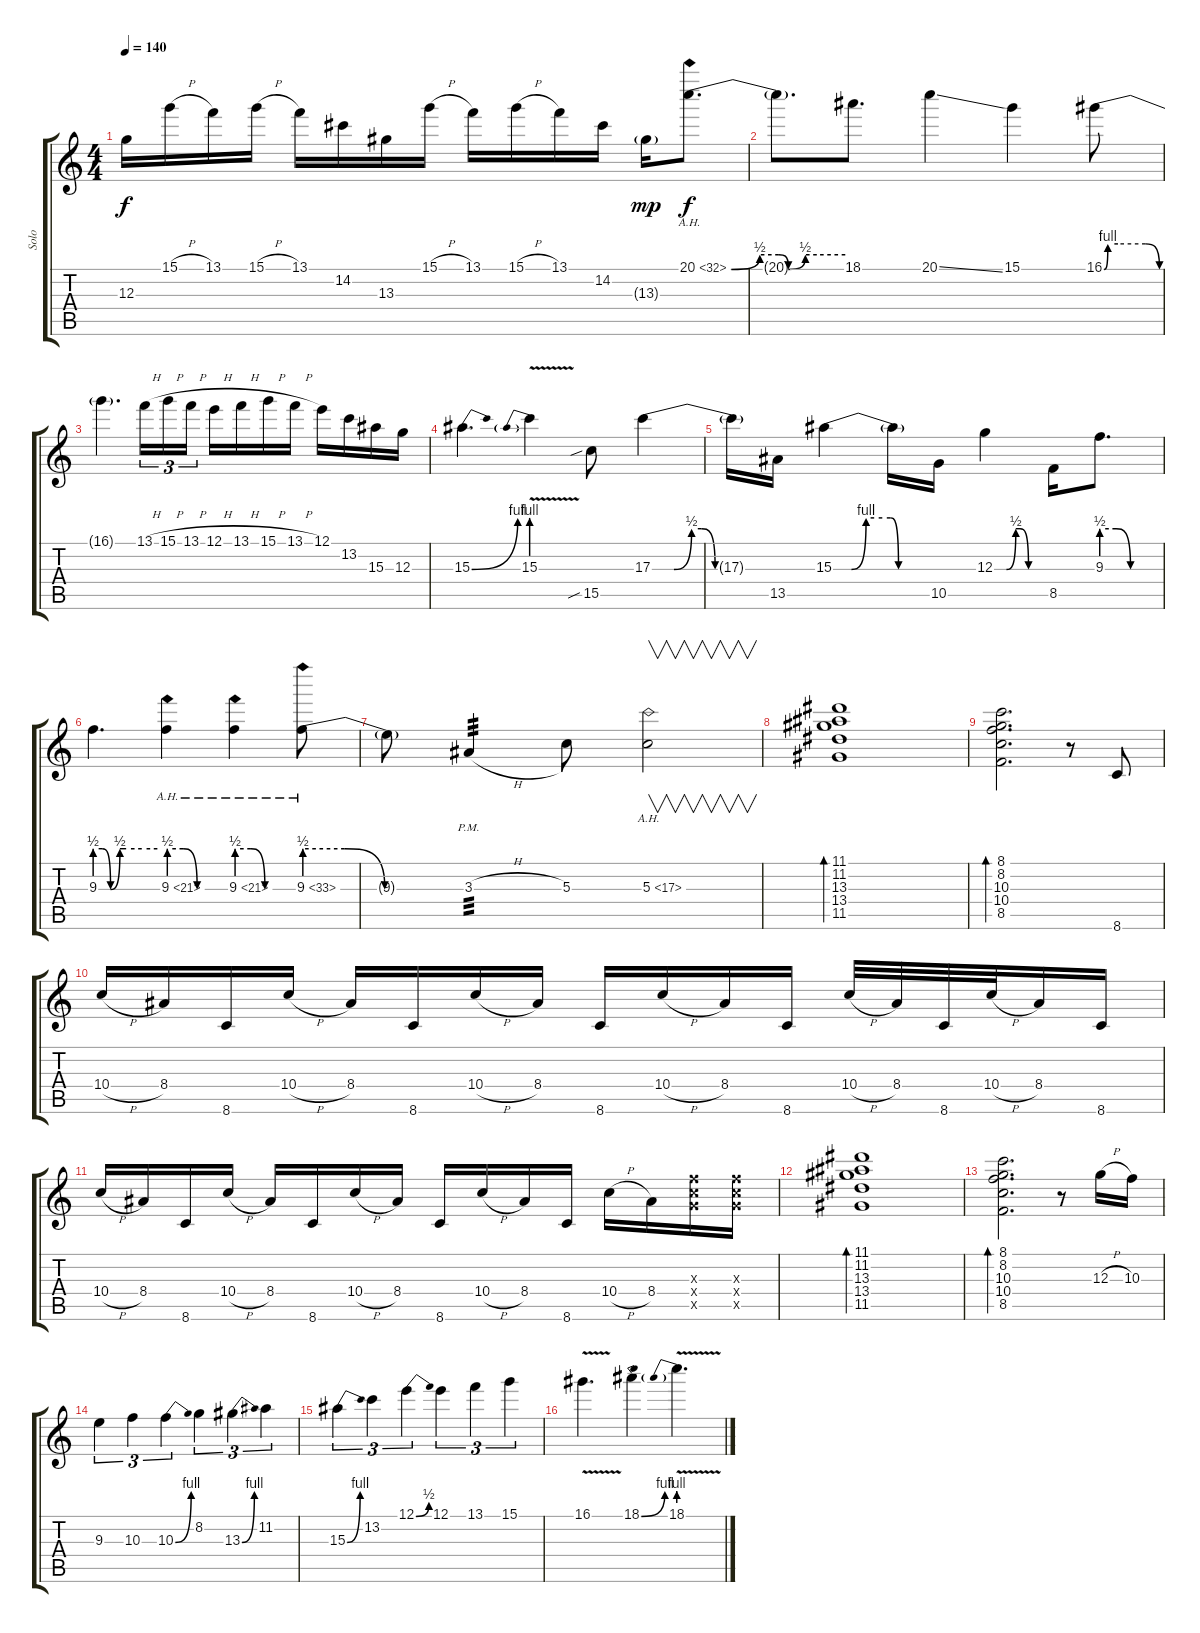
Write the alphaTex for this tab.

\track ("Solo" "Solo") {instrument distortionguitar}
\staff {score tabs}
\tuning (E4 B3 G3 D3 A2 E2) {hide}
\ts (4 4)
\tempo 140
\clef g2
\ks c
12.3.16{dy f} 15.1{h}.16 13.1.16 15.1{h}.16 13.1.16 14.2.16 13.3.16 15.1{h}.16 13.1.16 15.1{h}.16 13.1.16 14.2.16 13.3{g}.16{dy mp} 20.1{be (custom 0 0 15 2 25 2 30 0 39 2 45 2 60 2) ah 12}.8{d dy f} |
20.1{t}.8{d} 18.1.8{d} 20.1{ss}.4 15.1.4 16.1{be (custom 0 0 4 4 15 4 45 4 60 0)}.8 |
16.1{t}.4{d} 13.1{h}.16{tu (3 2)} 15.1{h}.16{tu (3 2)} 13.1{h}.16{tu (3 2)} 12.1{h}.16 13.1{h}.16 15.1{h}.16 13.1{h}.16 12.1.16 13.2.16 15.3.16 12.3.16 |
15.3{be (bend 0 0 60 4)}.4{d} 15.3{be (prebend 0 4 60 4) v}.4 15.5{sib}.8 17.3{be (custom 0 0 11 0 20 2 25 2 32 0 60 0)}.4 |
17.3{t}.16 13.5.16 15.3{be (custom 0 0 11 0 20 4 25 4 30 4 35 4 40 0 60 0)}.4 15.3{t}.16 10.5.16 12.3{be (custom 0 0 14 0 25 2 30 2 40 0 60 0)}.4 8.5.16 9.3{be (custom 0 2 15 2 30 0 60 0)}.8{d} |
9.3{be (custom 0 2 7 2 15 0 24 2 30 2 45 2 60 2)}.4{d} 9.3{be (custom 0 2 15 2 30 0 60 0) ah 12}.4 9.3{be (custom 0 2 15 2 30 0 60 0) ah 12}.4 9.3{be (custom 0 2 15 2 30 0 60 0) ah 24}.8 |
9.3{t}.8 3.3{h pm}.4{tp 3} 5.3.8 5.3{ah 12}.2{v} |
(11.1 11.2 13.3 13.4 11.5).1{bd 240} |
(8.1 8.2 10.3 10.4 8.5).2{d bd 240} r.8 8.6.8 |
10.4{h}.16 8.4.16 8.6.16 10.4{h}.16 8.4.16 8.6.16 10.4{h}.16 8.4.16 8.6.16 10.4{h}.16 8.4.16 8.6.16 10.4{h}.32 8.4.32 8.6.32 10.4{h}.32 8.4.16 8.6.16 |
10.4{h}.16 8.4.16 8.6.16 10.4{h}.16 8.4.16 8.6.16 10.4{h}.16 8.4.16 8.6.16 10.4{h}.16 8.4.16 8.6.16 10.4{h}.16 8.4.16 (10.3{x} 10.4{x} 10.5{x}).16 (10.3{x} 10.4{x} 10.5{x}).16 |
(11.1 11.2 13.3 13.4 11.5).1{bd 240} |
(8.1 8.2 10.3 10.4 8.5).2{d bd 240} r.8 12.3{h}.16 10.3.16 |
9.3.4{tu (3 2)} 10.3.4{tu (3 2)} 10.3{be (bend 0 0 60 4)}.4{tu (3 2)} 8.2.4{tu (3 2)} 13.3{be (bend 0 0 60 4)}.4{tu (3 2)} 11.2.4{tu (3 2)} |
15.3{be (bend 0 0 60 4)}.4{tu (3 2)} 13.2.4{tu (3 2)} 12.1{be (bend 0 0 60 2)}.4{tu (3 2)} 12.1.4{tu (3 2)} 13.1.4{tu (3 2)} 15.1.4{tu (3 2)} |
16.1{v}.4{d} 18.1{be (bend 0 0 60 4)}.4 18.1{be (prebend 0 4 60 4) v}.4{d}
